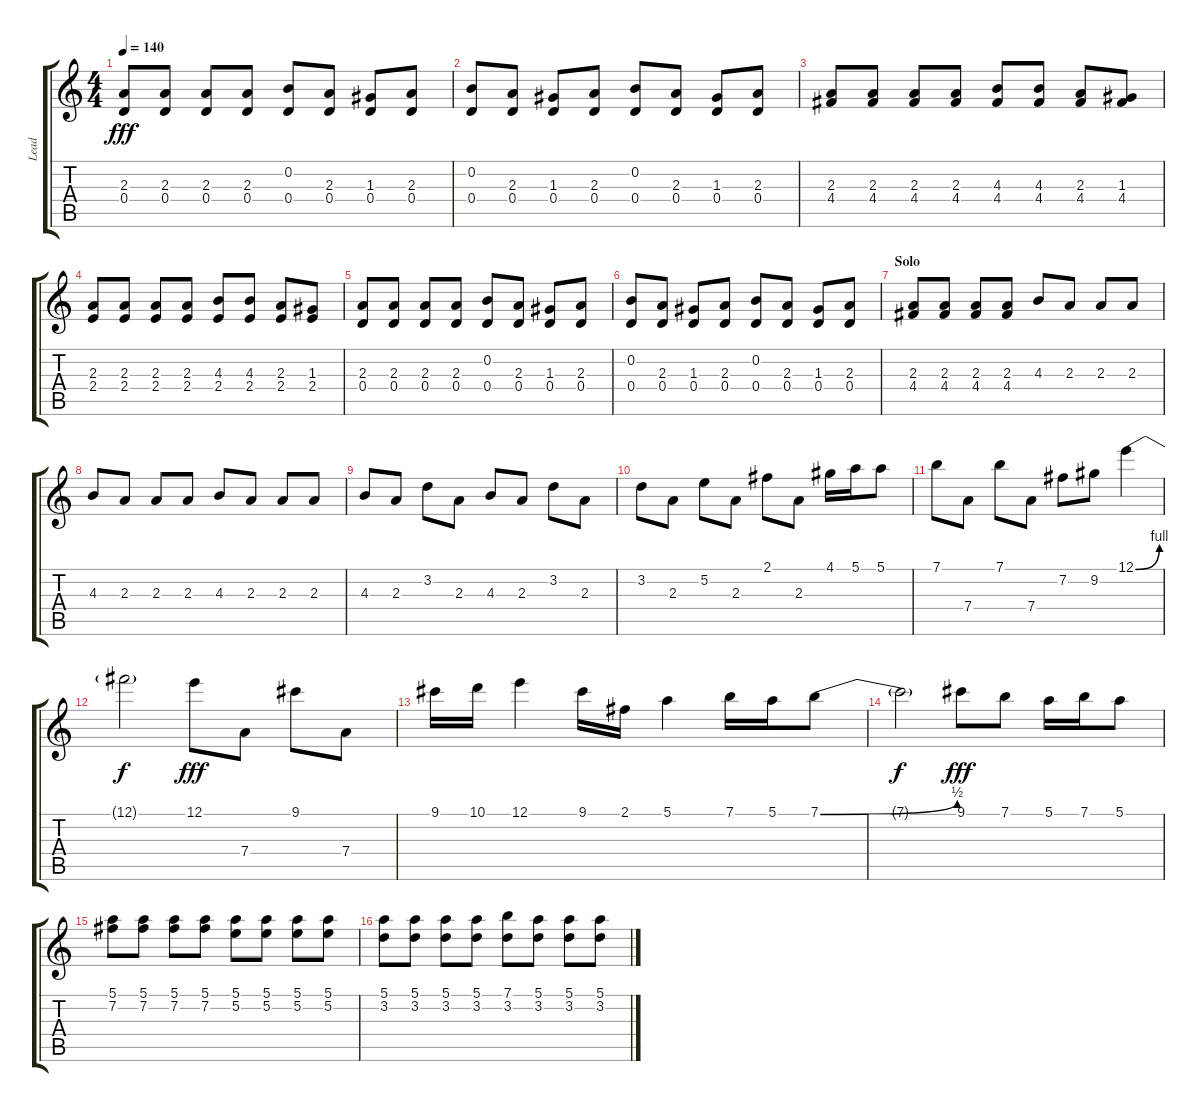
\track ("Lead" "Lead") {instrument acousticguitarsteel}
\staff {score tabs}
\tuning (E4 B3 G3 D3 A2 E2) {hide}
\ts (4 4)
\tempo 140
\clef g2
\ks c
(2.3 0.4).8{dy fff} (2.3 0.4).8 (2.3 0.4).8 (2.3 0.4).8 (0.2 0.4).8 (2.3 0.4).8 (1.3 0.4).8 (2.3 0.4).8 |
(0.2 0.4).8 (2.3 0.4).8 (1.3 0.4).8 (2.3 0.4).8 (0.2 0.4).8 (2.3 0.4).8 (1.3 0.4).8 (2.3 0.4).8 |
(2.3 4.4).8{volume 16 instrument distortionguitar} (2.3 4.4).8 (2.3 4.4).8 (2.3 4.4).8 (4.3 4.4).8 (4.3 4.4).8 (2.3 4.4).8 (1.3 4.4).8 |
(2.3 2.4).8 (2.3 2.4).8 (2.3 2.4).8 (2.3 2.4).8 (4.3 2.4).8 (4.3 2.4).8 (2.3 2.4).8 (1.3 2.4).8 |
(2.3 0.4).8 (2.3 0.4).8 (2.3 0.4).8 (2.3 0.4).8 (0.2 0.4).8 (2.3 0.4).8 (1.3 0.4).8 (2.3 0.4).8 |
(0.2 0.4).8 (2.3 0.4).8 (1.3 0.4).8 (2.3 0.4).8 (0.2 0.4).8 (2.3 0.4).8 (1.3 0.4).8 (2.3 0.4).8 |
\section ("" "Solo")
(2.3 4.4).8{instrument distortionguitar} (2.3 4.4).8 (2.3 4.4).8 (2.3 4.4).8 4.3.8 2.3.8 2.3.8 2.3.8 |
4.3.8 2.3.8 2.3.8 2.3.8 4.3.8 2.3.8 2.3.8 2.3.8 |
4.3.8 2.3.8 3.2.8 2.3.8 4.3.8 2.3.8 3.2.8 2.3.8 |
3.2.8{instrument distortionguitar} 2.3.8 5.2.8 2.3.8 2.1.8 2.3.8 4.1.16 5.1.16 5.1.8 |
7.1.8 7.4.8 7.1.8 7.4.8 7.2.8 9.2.8 12.1{be (bend 0 0 60 4)}.4 |
12.1{t}.2{dy f} 12.1.8{dy fff} 7.4.8 9.1.8 7.4.8 |
9.1.16 10.1.16 12.1.4 9.1.16 2.1.16 5.1.4 7.1.16 5.1.16 7.1{be (bend 0 0 60 2)}.8 |
7.1{t}.2{dy f} 9.1.8{dy fff} 7.1.8 5.1.16 7.1.16 5.1.8 |
(5.1 7.2).8 (5.1 7.2).8 (5.1 7.2).8 (5.1 7.2).8 (5.1 5.2).8 (5.1 5.2).8 (5.1 5.2).8 (5.1 5.2).8 |
(5.1 3.2).8 (5.1 3.2).8 (5.1 3.2).8 (5.1 3.2).8 (7.1 3.2).8 (5.1 3.2).8 (5.1 3.2).8 (5.1 3.2).8
